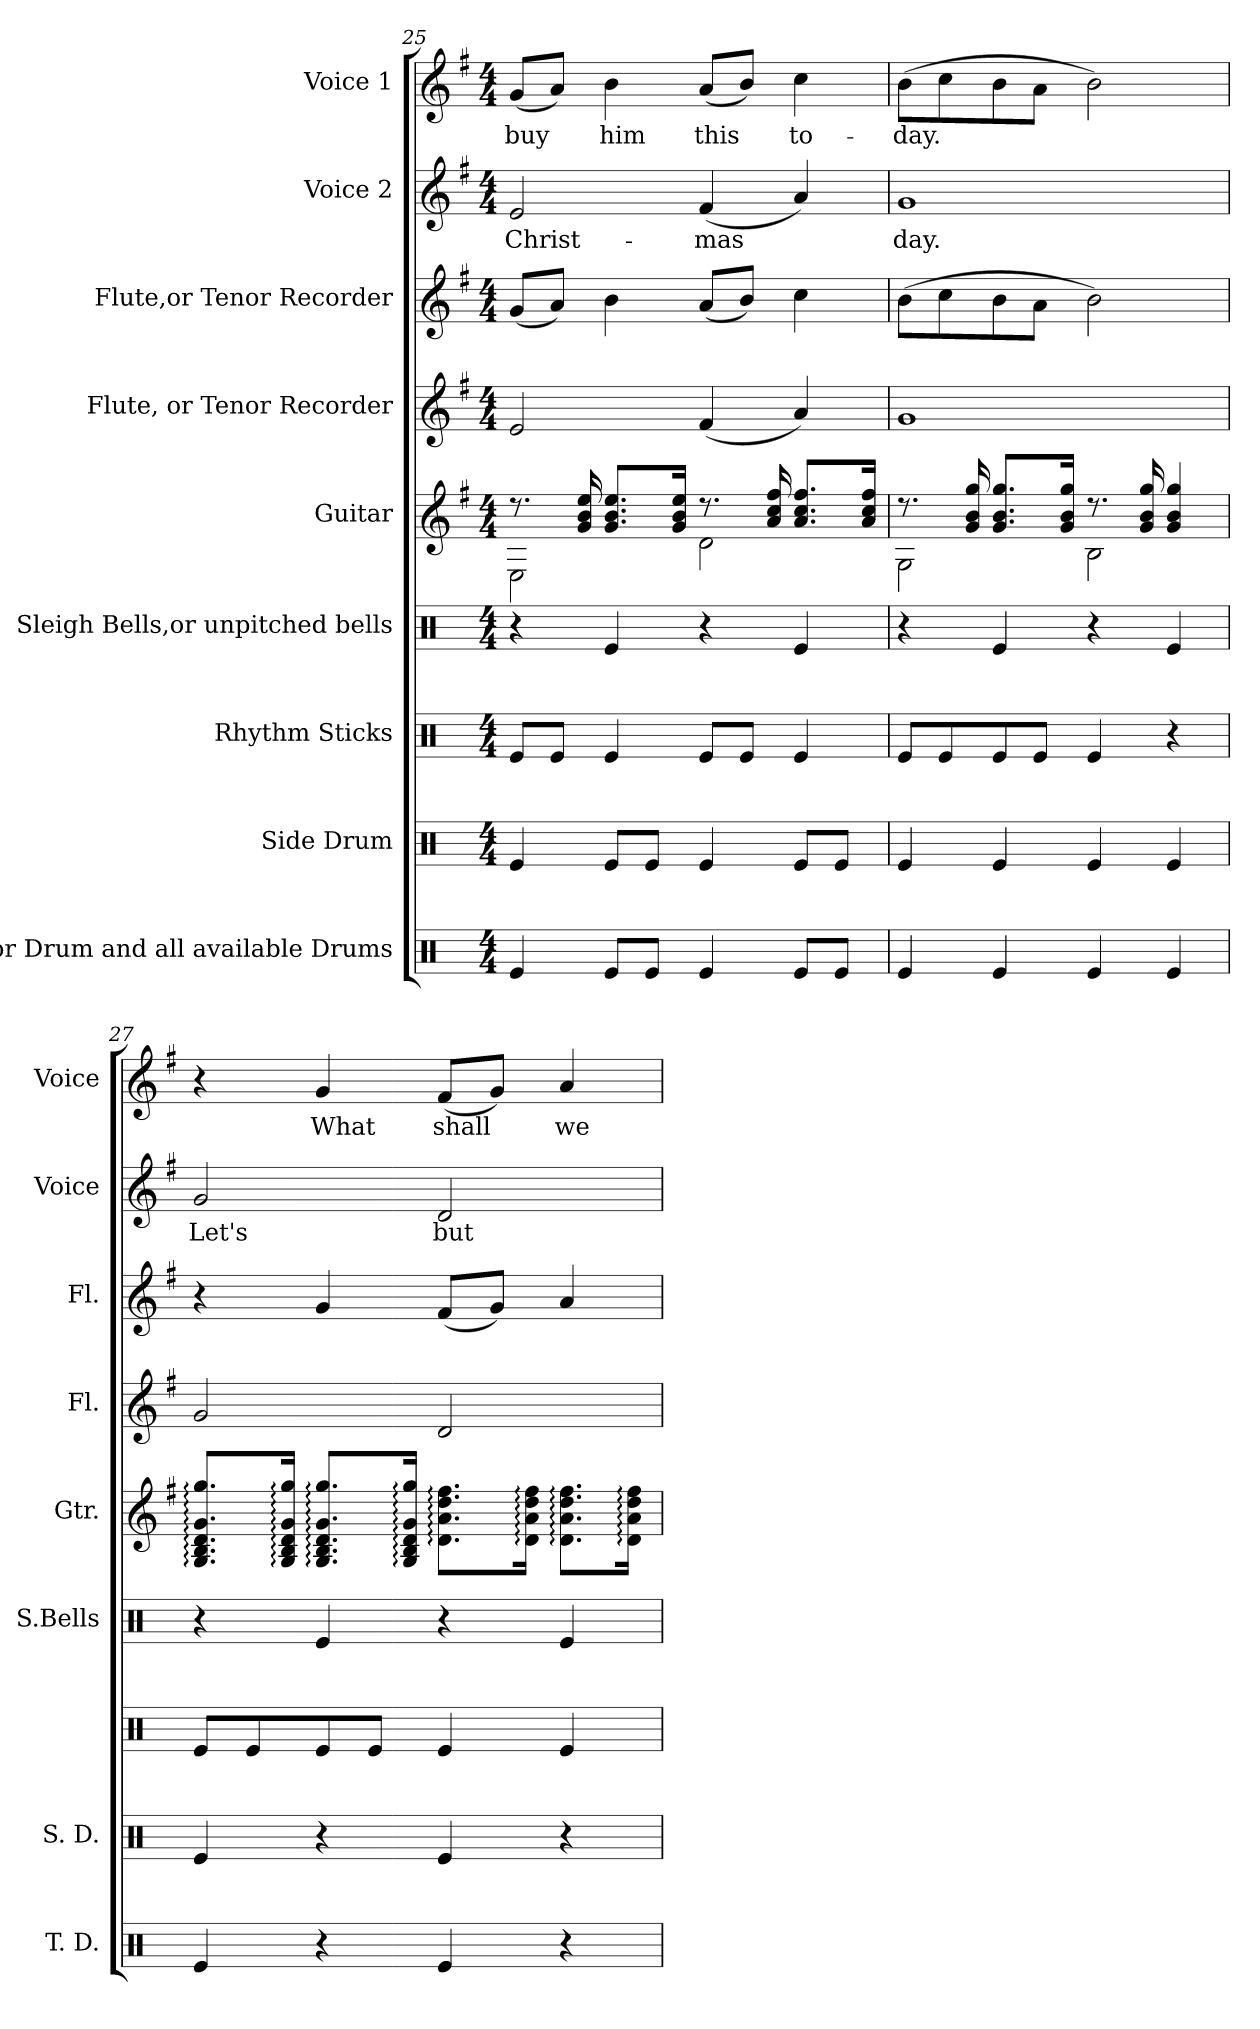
**kern	**kern	**kern	**kern	**kern	**kern	**kern	**kern	**text	**kern	**text
*part9	*part8	*part7	*part6	*part5	*part4	*part3	*part2	*part2	*part1	*part1
*staff9	*staff8	*staff7	*staff6	*staff5	*staff4	*staff3	*staff2	*staff2	*staff1	*staff1
*I"Tenor Drum and  all available Drums	*I"Side Drum	*I"Rhythm Sticks	*I"Sleigh Bells,or unpitched bells	*I"Guitar	*I"Flute, or Tenor Recorder	*I"Flute,or Tenor Recorder	*I"Voice 2	*	*I"Voice 1	*
*I'T. D.	*I'S. D.	*	*I'S.Bells	*I'Gtr.	*I'Fl.	*I'Fl.	*I'Voice	*	*I'Voice	*
*clefX	*clefX	*clefX	*clefX	*clefG2	*clefG2	*clefG2	*clefG2	*	*clefG2	*
*	*	*	*	*ITrd7c12	*	*	*	*	*	*
*k[]	*k[]	*k[]	*k[]	*k[f#]	*k[f#]	*k[f#]	*k[f#]	*	*k[f#]	*
*C:	*C:	*C:	*C:	*G:	*G:	*G:	*G:	*	*G:	*
*M4/4	*M4/4	*M4/4	*M4/4	*M4/4	*M4/4	*M4/4	*M4/4	*	*M4/4	*
=25	=25	=25	=25	=25	=25	=25	=25	=25	=25	=25
*	*	*	*	*^	*	*	*	*	*	*
!	!	!	!	!	!	!	!	!	!LO:LY:b:color=#000000	!	!
!	!	!	!	!	!	!	!	!	!	!	!LO:LY:b:color=#000000
4Rei/	4Rei/	8Rei/L	4r	8.r	2EEi\	2ei/	(8gi/L	2ei/	Christ-	(8gi/L	buy
.	.	8Rei/J	.	.	.	.	8ai/J)	.	.	8ai/J)	.
.	.	.	.	16Gi/ 16Bi 16ei	.	.	.	.	.	.	.
!	!	!	!	!	!	!	!	!	!	!	!LO:LY:b:color=#000000
8Rei/L	8Rei/L	4Rei/	4Rei/	8.Gi/ 8.Bi 8.eiL	.	.	4bi\	.	.	4bi\	him
8Rei/J	8Rei/J	.	.	.	.	.	.	.	.	.	.
.	.	.	.	16Gi/ 16Bi 16eiJk	.	.	.	.	.	.	.
!	!	!	!	!	!	!	!	!	!LO:LY:b:color=#000000	!	!
!	!	!	!	!	!	!	!	!	!	!	!LO:LY:b:color=#000000
4Rei/	4Rei/	8Rei/L	4r	8.r	2Di\	(4f#i/	(8ai/L	(4f#i/	-mas	(8ai/L	this
.	.	8Rei/J	.	.	.	.	8bi/J)	.	.	8bi/J)	.
.	.	.	.	16Ai/ 16ci 16f#i	.	.	.	.	.	.	.
!	!	!	!	!	!	!	!	!	!	!	!LO:LY:b:color=#000000
8Rei/L	8Rei/L	4Rei/	4Rei/	8.Ai/ 8.ci 8.f#iL	.	4ai/)	4cci\	4ai/)	.	4cci\	to-
8Rei/J	8Rei/J	.	.	.	.	.	.	.	.	.	.
.	.	.	.	16Ai/ 16ci 16f#iJk	.	.	.	.	.	.	.
=26	=26	=26	=26	=26	=26	=26	=26	=26	=26	=26	=26
!	!	!	!	!	!	!	!	!	!LO:LY:b:color=#000000	!	!
!	!	!	!	!	!	!	!	!	!	!	!LO:LY:b:color=#000000
4Rei/	4Rei/	8Rei/L	4r	8.r	2GGi\	1gi	(8bi\L	1gi	day.	(8bi\L	-day.
.	.	8Rei/	.	.	.	.	8cci\	.	.	8cci\	.
.	.	.	.	16Gi/ 16Bi 16gi	.	.	.	.	.	.	.
4Rei/	4Rei/	8Rei/	4Rei/	8.Gi/ 8.Bi 8.giL	.	.	8bi\	.	.	8bi\	.
.	.	8Rei/J	.	.	.	.	8ai\J	.	.	8ai\J	.
.	.	.	.	16Gi/ 16Bi 16giJk	.	.	.	.	.	.	.
4Rei/	4Rei/	4Rei/	4r	8.r	2BBi\	.	2bi\)	.	.	2bi\)	.
.	.	.	.	16Gi/ 16Bi 16gi	.	.	.	.	.	.	.
4Rei/	4Rei/	4r	4Rei/	4Gi/ 4Bi 4gi	.	.	.	.	.	.	.
*	*	*	*	*v	*v	*	*	*	*	*	*
=27	=27	=27	=27	=27	=27	=27	=27	=27	=27	=27
!	!	!	!	!	!	!	!	!LO:LY:b:color=#000000	!	!
4Rei/	4Rei/	8Rei/L	4r	8.GGi/: 8.BBi: 8.Di: 8.Gi: 8.gi:L	2gi/	4r	2gi/	Let's	4r	.
.	.	8Rei/	.	.	.	.	.	.	.	.
.	.	.	.	16GGi/: 16BBi: 16Di: 16Gi: 16gi:Jk	.	.	.	.	.	.
!	!	!	!	!	!	!	!	!	!	!LO:LY:b:color=#000000
4r	4r	8Rei/	4Rei/	8.GGi/: 8.BBi: 8.Di: 8.Gi: 8.gi:L	.	4gi/	.	.	4gi/	What
.	.	8Rei/J	.	.	.	.	.	.	.	.
.	.	.	.	16GGi/: 16BBi: 16Di: 16Gi: 16gi:Jk	.	.	.	.	.	.
!	!	!	!	!	!	!	!	!LO:LY:b:color=#000000	!	!
!	!	!	!	!	!	!	!	!	!	!LO:LY:b:color=#000000
4Rei/	4Rei/	4Rei/	4r	8.Di\: 8.Ai: 8.di: 8.f#i:L	2di/	(8f#i/L	2di/	but	(8f#i/L	shall
.	.	.	.	.	.	8gi/J)	.	.	8gi/J)	.
.	.	.	.	16Di\: 16Ai: 16di: 16f#i:Jk	.	.	.	.	.	.
!	!	!	!	!	!	!	!	!	!	!LO:LY:b:color=#000000
4r	4r	4Rei/	4Rei/	8.Di\: 8.Ai: 8.di: 8.f#i:L	.	4ai/	.	.	4ai/	we
.	.	.	.	16Di\: 16Ai: 16di: 16f#i:Jk	.	.	.	.	.	.
=	=	=	=	=	=	=	=	=	=	=
*-	*-	*-	*-	*-	*-	*-	*-	*-	*-	*-
